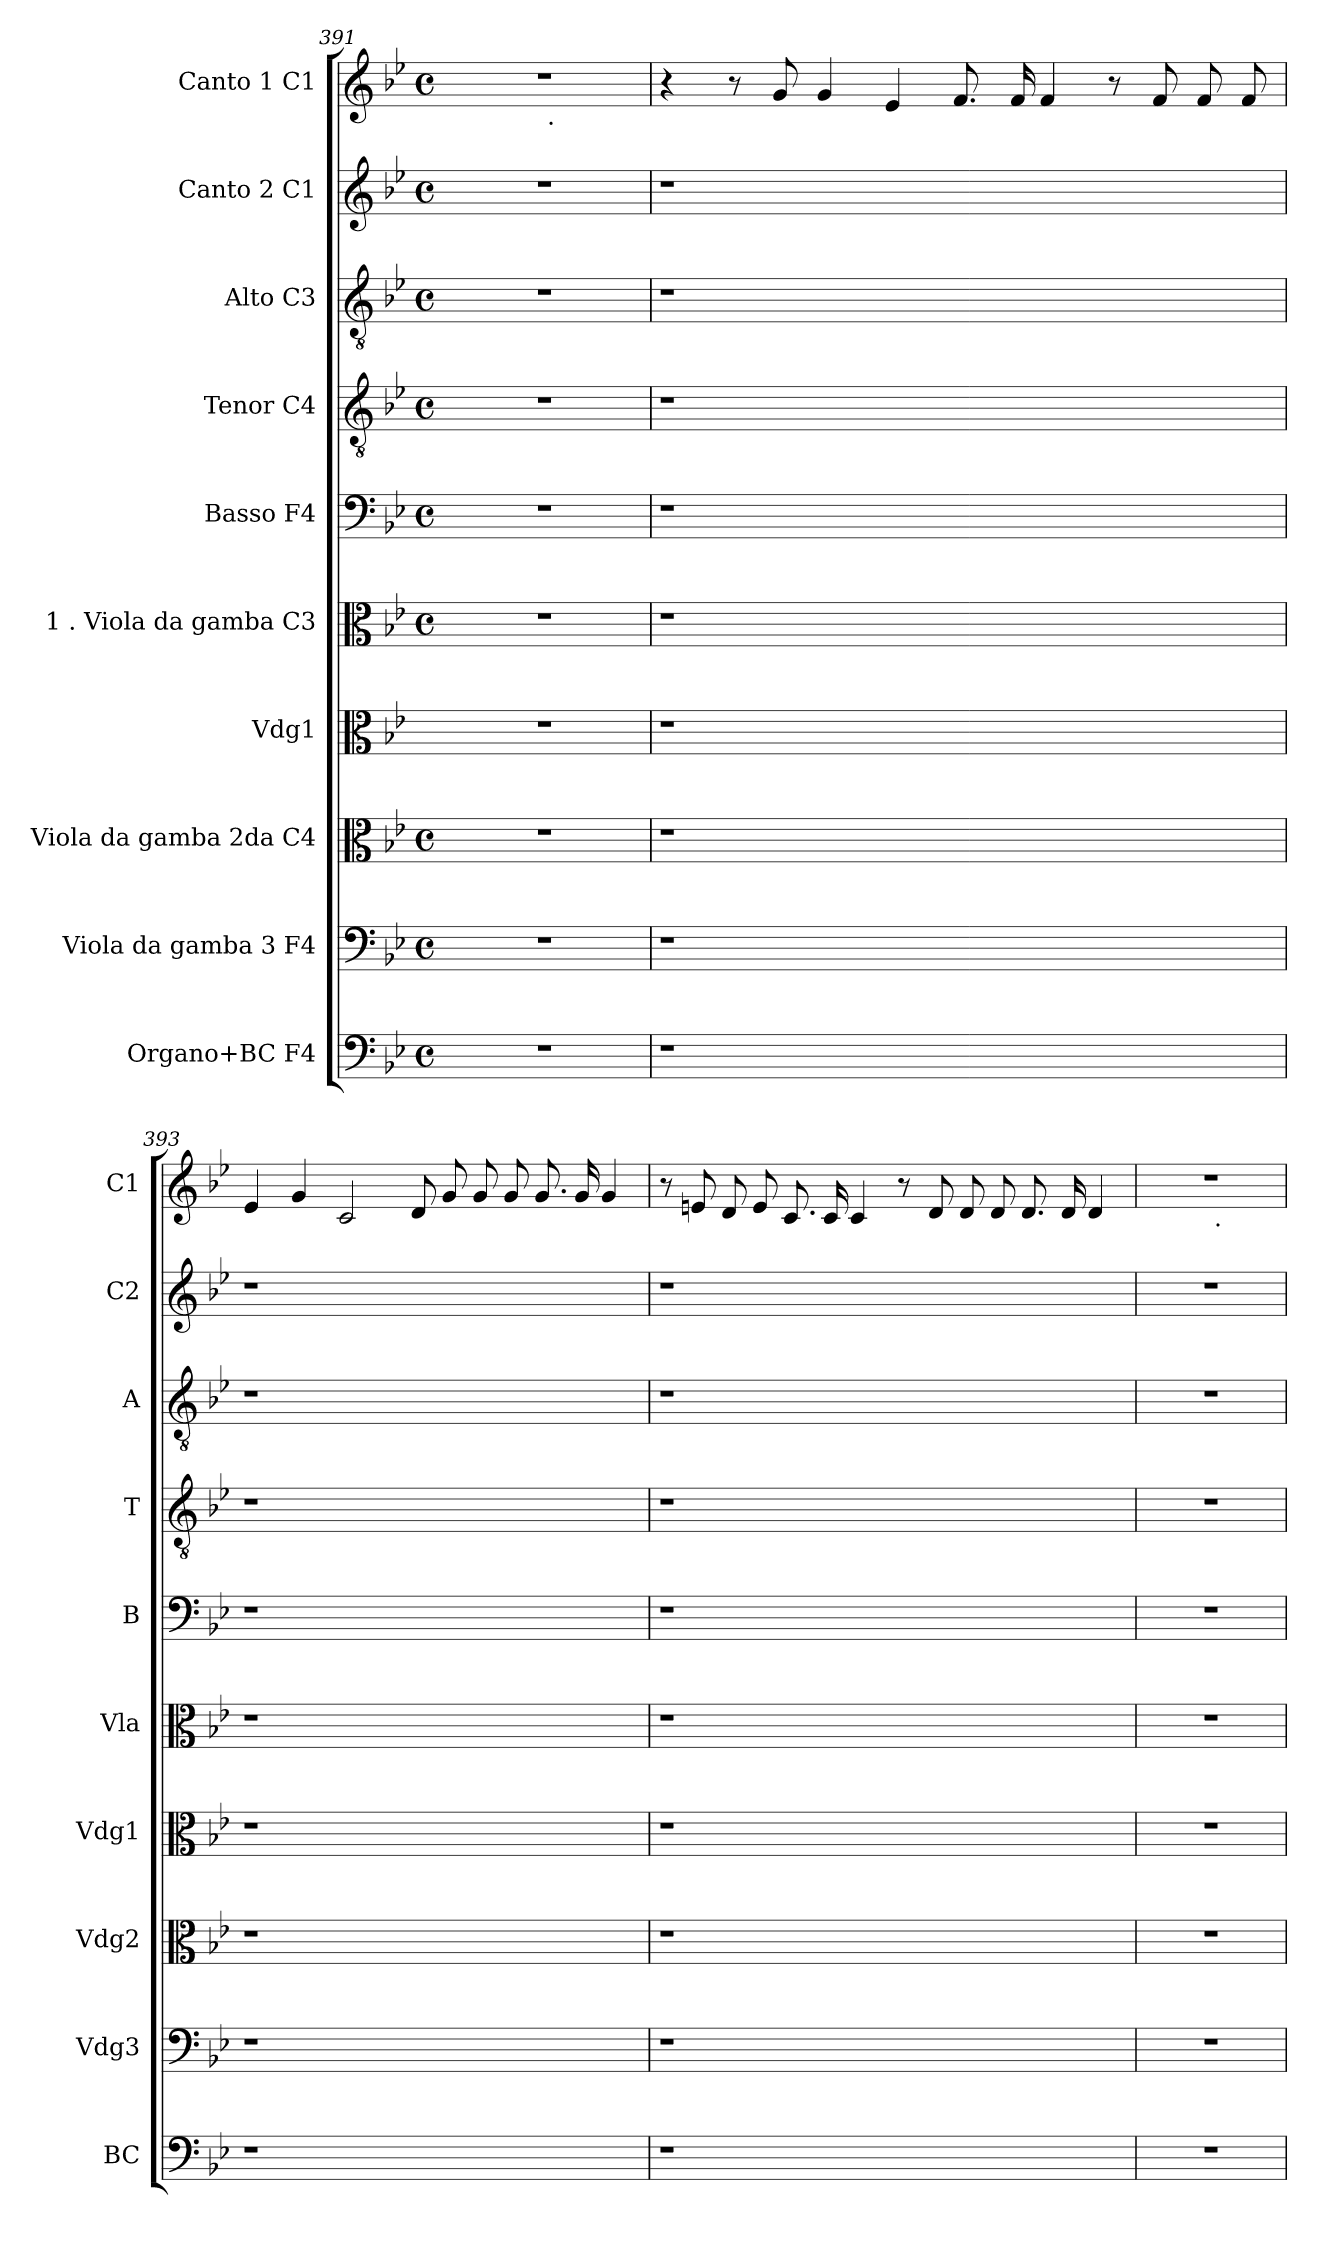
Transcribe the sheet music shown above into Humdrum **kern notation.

**kern	**kern	**kern	**kern	**kern	**kern	**kern	**kern	**kern	**kern
*part10	*part9	*part8	*part7	*part6	*part5	*part4	*part3	*part2	*part1
*staff10	*staff9	*staff8	*staff7	*staff6	*staff5	*staff4	*staff3	*staff2	*staff1
*I"Organo+BC F4	*I"Viola da gamba 3 F4	*I"Viola da gamba 2da C4	*I"Vdg1	*I"1 . Viola da gamba C3	*I"Basso F4	*I"Tenor C4	*I"Alto C3	*I"Canto 2 C1	*I"Canto 1 C1
*I'BC	*I'Vdg3	*I'Vdg2	*I'Vdg1	*I'Vla	*I'B	*I'T	*I'A	*I'C2	*I'C1
!!LO:PB:g=z
*clefF4	*clefF4	*clefC3	*clefC3	*clefC3	*clefF4	*clefGv2	*clefGv2	*clefG2	*clefG2
*k[b-e-]	*k[b-e-]	*k[b-e-]	*k[b-e-]	*k[b-e-]	*k[b-e-]	*k[b-e-]	*k[b-e-]	*k[b-e-]	*k[b-e-]
*B-:	*B-:	*B-:	*B-:	*B-:	*B-:	*B-:	*B-:	*B-:	*B-:
*M4/4	*M4/4	*M4/4	*	*M4/4	*M4/4	*M4/4	*M4/4	*M4/4	*M4/4
*met(c)	*met(c)	*met(c)	*	*met(c)	*met(c)	*met(c)	*met(c)	*met(c)	*met(c)
=391	=391	=391	=391	=391	=391	=391	=391	=391	=391
*	*	*	*	*	*	*	*	*	*^
1r	1r	1r	1r	1r	1r	1r	1r	1r	1r	2ryy
!	!	!	!	!	!	!	!	!	!	!LO:TX:b:t=.
.	.	.	.	.	.	.	.	.	.	2ryy
*	*	*	*	*	*	*	*	*	*v	*v
=392	=392	=392	=392	=392	=392	=392	=392	=392	=392
1r	1r	1r	1r	1r	1r	1r	1r	1r	4r
.	.	.	.	.	.	.	.	.	8r
.	.	.	.	.	.	.	.	.	8g/
.	.	.	.	.	.	.	.	.	4g/
.	.	.	.	.	.	.	.	.	4e-/
1ryy	1ryy	1ryy	1ryy	1ryy	1ryy	1ryy	1ryy	1ryy	8.f/
.	.	.	.	.	.	.	.	.	16f/
.	.	.	.	.	.	.	.	.	4f/
.	.	.	.	.	.	.	.	.	8r
.	.	.	.	.	.	.	.	.	8f/
.	.	.	.	.	.	.	.	.	8f/
.	.	.	.	.	.	.	.	.	8f/
=393	=393	=393	=393	=393	=393	=393	=393	=393	=393
1r	1r	1r	1r	1r	1r	1r	1r	1r	4e-/
.	.	.	.	.	.	.	.	.	4g/
.	.	.	.	.	.	.	.	.	2c/
1ryy	1ryy	1ryy	1ryy	1ryy	1ryy	1ryy	1ryy	1ryy	8d/
.	.	.	.	.	.	.	.	.	8g/
.	.	.	.	.	.	.	.	.	8g/
.	.	.	.	.	.	.	.	.	8g/
.	.	.	.	.	.	.	.	.	8.g/
.	.	.	.	.	.	.	.	.	16g/
.	.	.	.	.	.	.	.	.	4g/
!!LO:LB:g=z
=394	=394	=394	=394	=394	=394	=394	=394	=394	=394
1r	1r	1r	1r	1r	1r	1r	1r	1r	8r
.	.	.	.	.	.	.	.	.	8en/
.	.	.	.	.	.	.	.	.	8d/
.	.	.	.	.	.	.	.	.	8e/
.	.	.	.	.	.	.	.	.	8.c/
.	.	.	.	.	.	.	.	.	16c/
.	.	.	.	.	.	.	.	.	4c/
1ryy	1ryy	1ryy	1ryy	1ryy	1ryy	1ryy	1ryy	1ryy	8r
.	.	.	.	.	.	.	.	.	8d/
.	.	.	.	.	.	.	.	.	8d/
.	.	.	.	.	.	.	.	.	8d/
.	.	.	.	.	.	.	.	.	8.d/
.	.	.	.	.	.	.	.	.	16d/
.	.	.	.	.	.	.	.	.	4d/
=395	=395	=395	=395	=395	=395	=395	=395	=395	=395
*	*	*	*	*	*	*	*	*	*^
1r	1r	1r	1r	1r	1r	1r	1r	1r	1r	2ryy
!	!	!	!	!	!	!	!	!	!	!LO:TX:b:t=.
.	.	.	.	.	.	.	.	.	.	2ryy
*	*	*	*	*	*	*	*	*	*v	*v
=	=	=	=	=	=	=	=	=	=
*-	*-	*-	*-	*-	*-	*-	*-	*-	*-
